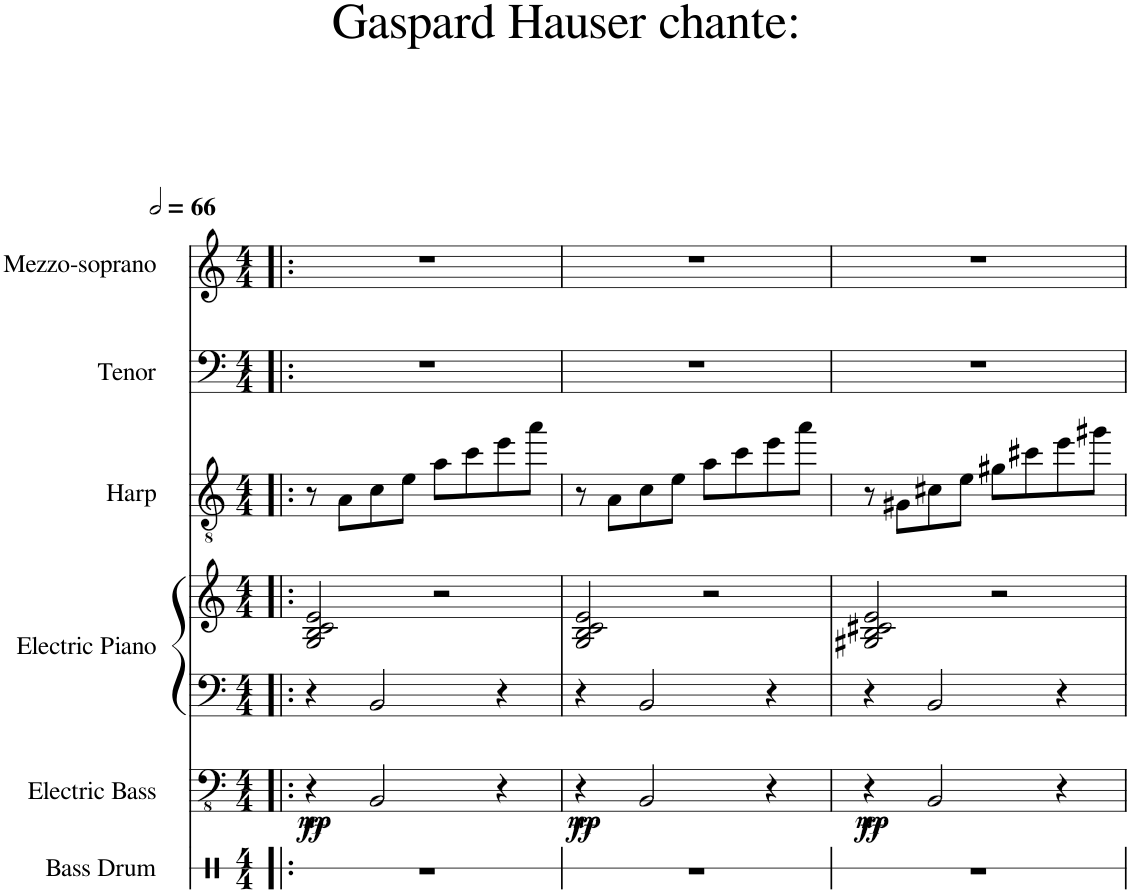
**kern	**kern	**dynam	**kern	**kern	**kern	**kern	**kern
*part6	*part5	*part5	*part4	*part4	*part3	*part2	*part1
*staff7	*staff6	*staff6	*staff5	*staff4	*staff3	*staff2	*staff1
*I"Bass Drum	*I"Electric Bass	*	*I"Electric Piano	*	*I"Harp	*I"Tenor	*I"Mezzo-soprano
*I'B. Dr.	*I'El. B.	*	*I'El. Pno.	*	*I'Hrp.	*I'T.	*I'Mzs.
*stria1	*	*	*	*	*	*	*
*clefX	*clefFv4	*	*clefF4	*clefG2	*clefGv2	*clefF4	*clefG2
*k[]	*k[]	*	*k[]	*k[]	*k[]	*k[]	*k[]
*M4/4	*M4/4	*	*M4/4	*M4/4	*M4/4	*M4/4	*M4/4
*MM132	*MM132	*	*MM132	*MM132	*MM132	*MM132	*MM132
=1!|:	=1!|:	=1!|:	=1!|:	=1!|:	=1!|:	=1!|:	=1!|:
!	!	!LO:DY:b	!	!	!	!	!
!	!	!LO:DY:n=1:b	!	!	!	!	!
1r	4r	mp ff	4r	2G/ 2B/ 2c/ 2e/	8r	1r	1r
.	.	.	.	.	8A\L	.	.
.	2BBB/	.	2BB/	.	8c\	.	.
.	.	.	.	.	8e\J	.	.
.	.	.	.	2r	8a\L	.	.
.	.	.	.	.	8cc\	.	.
.	4r	.	4r	.	8ee\	.	.
.	.	.	.	.	8aa\J	.	.
=2	=2	=2	=2	=2	=2	=2	=2
!	!	!LO:DY:b	!	!	!	!	!
!	!	!LO:DY:n=1:b	!	!	!	!	!
1r	4r	mp ff	4r	2G/ 2B/ 2c/ 2e/	8r	1r	1r
.	.	.	.	.	8A\L	.	.
.	2BBB/	.	2BB/	.	8c\	.	.
.	.	.	.	.	8e\J	.	.
.	.	.	.	2r	8a\L	.	.
.	.	.	.	.	8cc\	.	.
.	4r	.	4r	.	8ee\	.	.
.	.	.	.	.	8aa\J	.	.
=3	=3	=3	=3	=3	=3	=3	=3
!	!	!LO:DY:b	!	!	!	!	!
!	!	!LO:DY:n=1:b	!	!	!	!	!
1r	4r	mp ff	4r	2G#X/ 2B/ 2c#X/ 2e/	8r	1r	1r
.	.	.	.	.	8G#X\L	.	.
.	2BBB/	.	2BB/	.	8c#X\	.	.
.	.	.	.	.	8e\J	.	.
.	.	.	.	2r	8g#X\L	.	.
.	.	.	.	.	8cc#X\	.	.
.	4r	.	4r	.	8ee\	.	.
.	.	.	.	.	8gg#X\J	.	.
=	=	=	=	=	=	=	=
*-	*-	*-	*-	*-	*-	*-	*-
